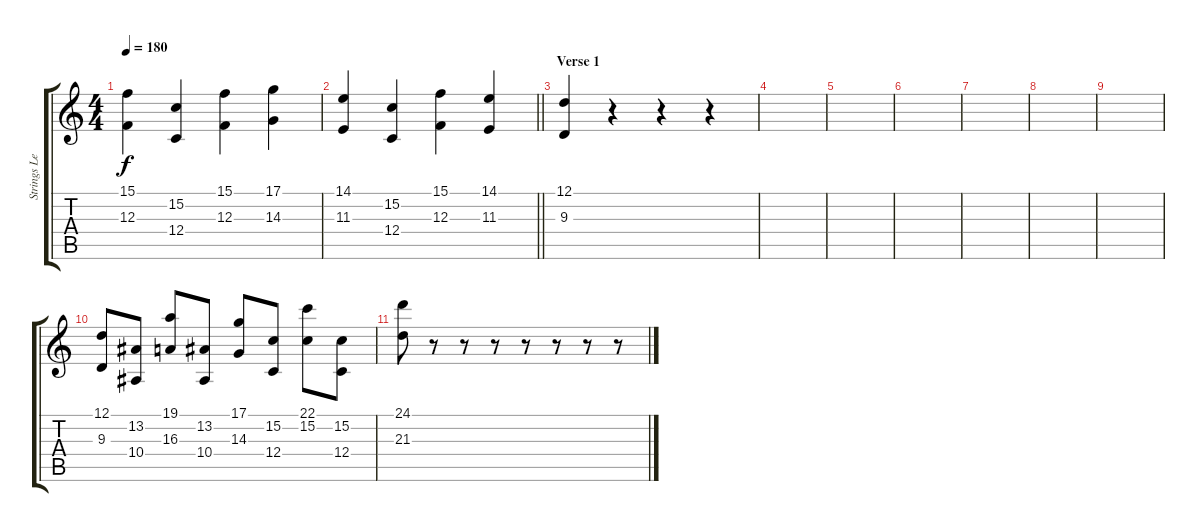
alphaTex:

\track ("Strings Lead" "Strings Le") {instrument stringensemble1}
\staff {score tabs}
\tuning (D4 A3 F3 C3 G2 D2) {hide}
\ts (4 4)
\tempo 180
\clef g2
\ks c
(15.1 12.3).4{dy f} (15.2 12.4).4 (15.1 12.3).4 (17.1 14.3).4 |
\barLineRight lightlight
(14.1 11.3).4 (15.2 12.4).4 (15.1 12.3).4 (14.1 11.3).4 |
\section ("" "Verse 1")
(12.1 9.3).4 r.4 r.4 r.4 |
|
|
|
|
|
|
(12.1 9.3).8 (13.2 10.4).8 (19.1 16.3).8 (13.2 10.4).8 (17.1 14.3).8 (15.2 12.4).8 (22.1 15.2).8 (15.2 12.4).8 |
(24.1 21.3).8 r.8 r.8 r.8 r.8 r.8 r.8 r.8
